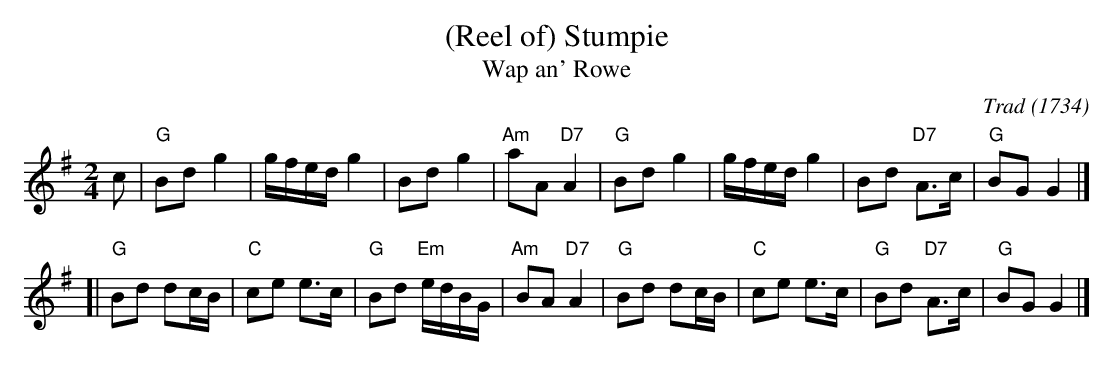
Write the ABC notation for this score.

X:1
T: (Reel of) Stumpie
T: Wap an' Rowe
O: Trad (1734)
M: 2/4
L: 1/8
K: G
c|\
"G"Bd g2 | g/f/e/d/ g2 | Bd g2 | "Am"aA "D7"A2 |\
"G"Bd g2 | g/f/e/d/ g2 | Bd "D7"A>c | "G"BG G2 |]
[|\
"G"Bd dc/B/ | "C"ce e>c | "G"Bd "Em"e/d/B/G/ | "Am"BA "D7"A2 |\
"G"Bd dc/B/ | "C"ce e>c | "G"Bd "D7"A>c | "G"BG G2 |]
